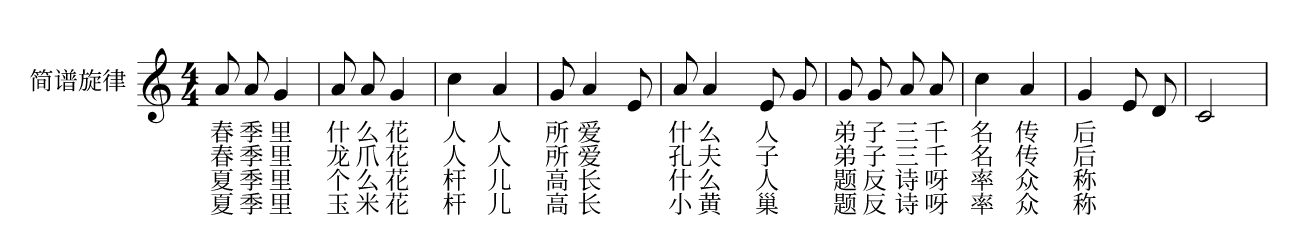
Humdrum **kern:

**kern	**text	**text	**text	**text
*part1	*part1	*part1	*part1	*part1
*staff1	*staff1	*staff1	*staff1	*staff1
*I"简谱旋律	*	*	*	*
*k[]	*	*	*	*
*M4/4	*	*	*	*
=1	=1	=1	=1	=1
8a	春	春	夏	夏
8a	季	季	季	季
4g	里	里	里	里
=2	=2	=2	=2	=2
8a	什	龙	个	玉
8a	么	爪	么	米
4g	花	花	花	花
=3	=3	=3	=3	=3
4cc	人	人	杆	杆
4a	人	人	儿	儿
=4	=4	=4	=4	=4
8g	所	所	高	高
4a	爱	爱	长	长
8e	.	.	.	.
=5	=5	=5	=5	=5
8a	什	孔	什	小
!LO:N:vis=4	!	!	!	!
4.a	么	夫	么	黄
8e	人	子	人	巢
8g	.	.	.	.
=6	=6	=6	=6	=6
8g	弟	弟	题	题
8g	子	子	反	反
8a	三	三	诗	诗
8a	千	千	呀	呀
=7	=7	=7	=7	=7
4cc	名	名	率	率
4a	传	传	众	众
=8	=8	=8	=8	=8
4g	后	后	称	称
8e	.	.	.	.
8d	.	.	.	.
=9	=9	=9	=9	=9
2c	.	.	.	.
=	=	=	=	=
*-	*-	*-	*-	*-
